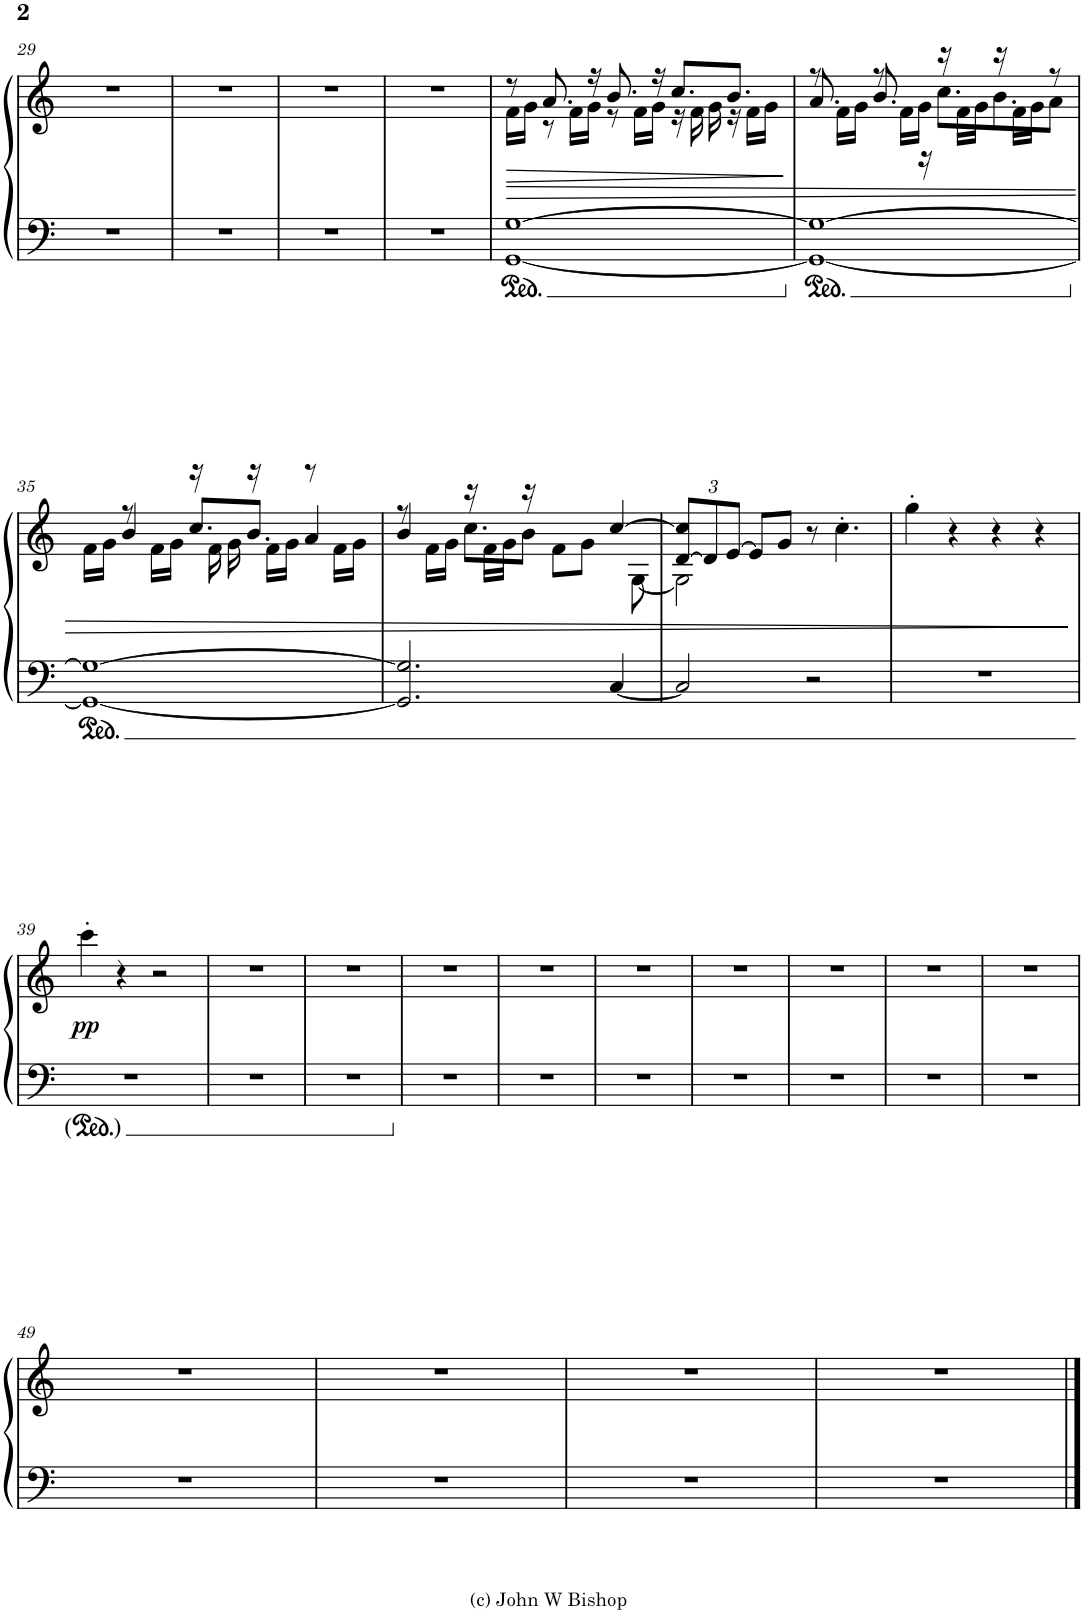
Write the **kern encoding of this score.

**kern	**kern	**dynam
*part1	*part1	*part1
*staff2	*staff1	*staff1/2
*I"Piano	*	*
*I'Pno.	*	*
!!LO:PB:g=z
*clefF4	*clefG2	*
*k[]	*k[]	*
*M4/4	*M4/4	*
=29	=29	=29
1r	1r	.
=30	=30	=30
1r	1r	.
=31	=31	=31
1r	1r	.
=32	=32	=32
1r	1r	.
=33	=33	=33
!	!	!LO:HP:b
*	*^	*
[1GG [1G	8r	16f\LL	>
.	.	16g\JJ	.
!	!	!	!LO:HP:b
.	8.a/	8r	>
.	.	16f\LL	.
.	16r	16g\JJ	.
.	8.b/	8r	.
.	.	16f\LL	.
.	16r	16g\JJ	.
.	8.cc/L	16r	.
.	.	16f\	.
.	.	16g\	.
.	8.b/J	16r	.
.	.	16f\LL	.
.	.	16g\JJ	.
*	*v	*v	*
.	.	]
=34	=34	=34
*	*^	*
1GG_ 1G_	8r	8.a/	.
.	16f\LL	.	.
.	16g\JJ	16ryy	.
.	8r	8.b/	.
.	16f\LL	.	.
.	16g\JJ	16r	.
.	16r	8.cc\L	.
.	16f\LL	.	.
.	16g\JJ	.	.
.	16r	8.b\	.
.	16f\LL	.	.
.	16g\JJ	.	.
.	8r	8a\J	.
!!LO:LB:g=z	!!
=35	=35	=35	=35
1GG_ 1G_	16f\LL	8ryy	.
.	16g\JJ	.	.
.	8r	4b/	.
.	16f\LL	.	.
.	16g\JJ	.	.
.	16r	8.cc/L	.
.	16f\	.	.
.	16g\	.	.
.	16r	8.b/J	.
.	16f\LL	.	.
.	16g\JJ	.	.
.	8r	4a/	.
.	16f\LL	.	.
.	16g\JJ	.	.
=36	=36	=36	=36
2.GG/] 2.G/]	8r	4b/	.
.	16f\LL	.	.
.	16g\JJ	.	.
.	16r	8.cc\L	.
.	16f\LL	.	.
.	16g\JJ	.	.
.	16r	8b\J	.
.	8f\L	.	.
.	.	16ryy	.
*	*v	*v	*
.	8g\J	.
[4C/	[4cc/	.
*	*^	*
.	.	[8G\	.
=37	=37	=37	=37
*	*Xbrackettup	*	*
2C/]	[12d/ 12cc/]L	2G\]	.
.	12d/]	.	.
.	[12e/J	.	.
.	8e/L]	.	.
.	8g/J	.	.
2r	8r	2ryy	.
.	4.cc'\	.	.
*	*v	*v	*
=38	=38	=38
1r	4gg'\	.
.	4r	.
.	4r	.
.	4r	.
.	.	]
!!LO:LB:g=z
=39	=39	=39
!	!	!LO:DY:b
1r	4ccc'\	pp
.	4r	.
.	2r	.
=40	=40	=40
1r	1r	.
=41	=41	=41
1r	1r	.
=42	=42	=42
1r	1r	.
=43	=43	=43
1r	1r	.
=44	=44	=44
1r	1r	.
=45	=45	=45
1r	1r	.
=46	=46	=46
1r	1r	.
=47	=47	=47
1r	1r	.
=48	=48	=48
1r	1r	.
!!LO:LB:g=z
=49	=49	=49
1r	1r	.
=50	=50	=50
1r	1r	.
=51	=51	=51
1r	1r	.
=52	=52	=52
1r	1r	.
==	==	==
*-	*-	*-
